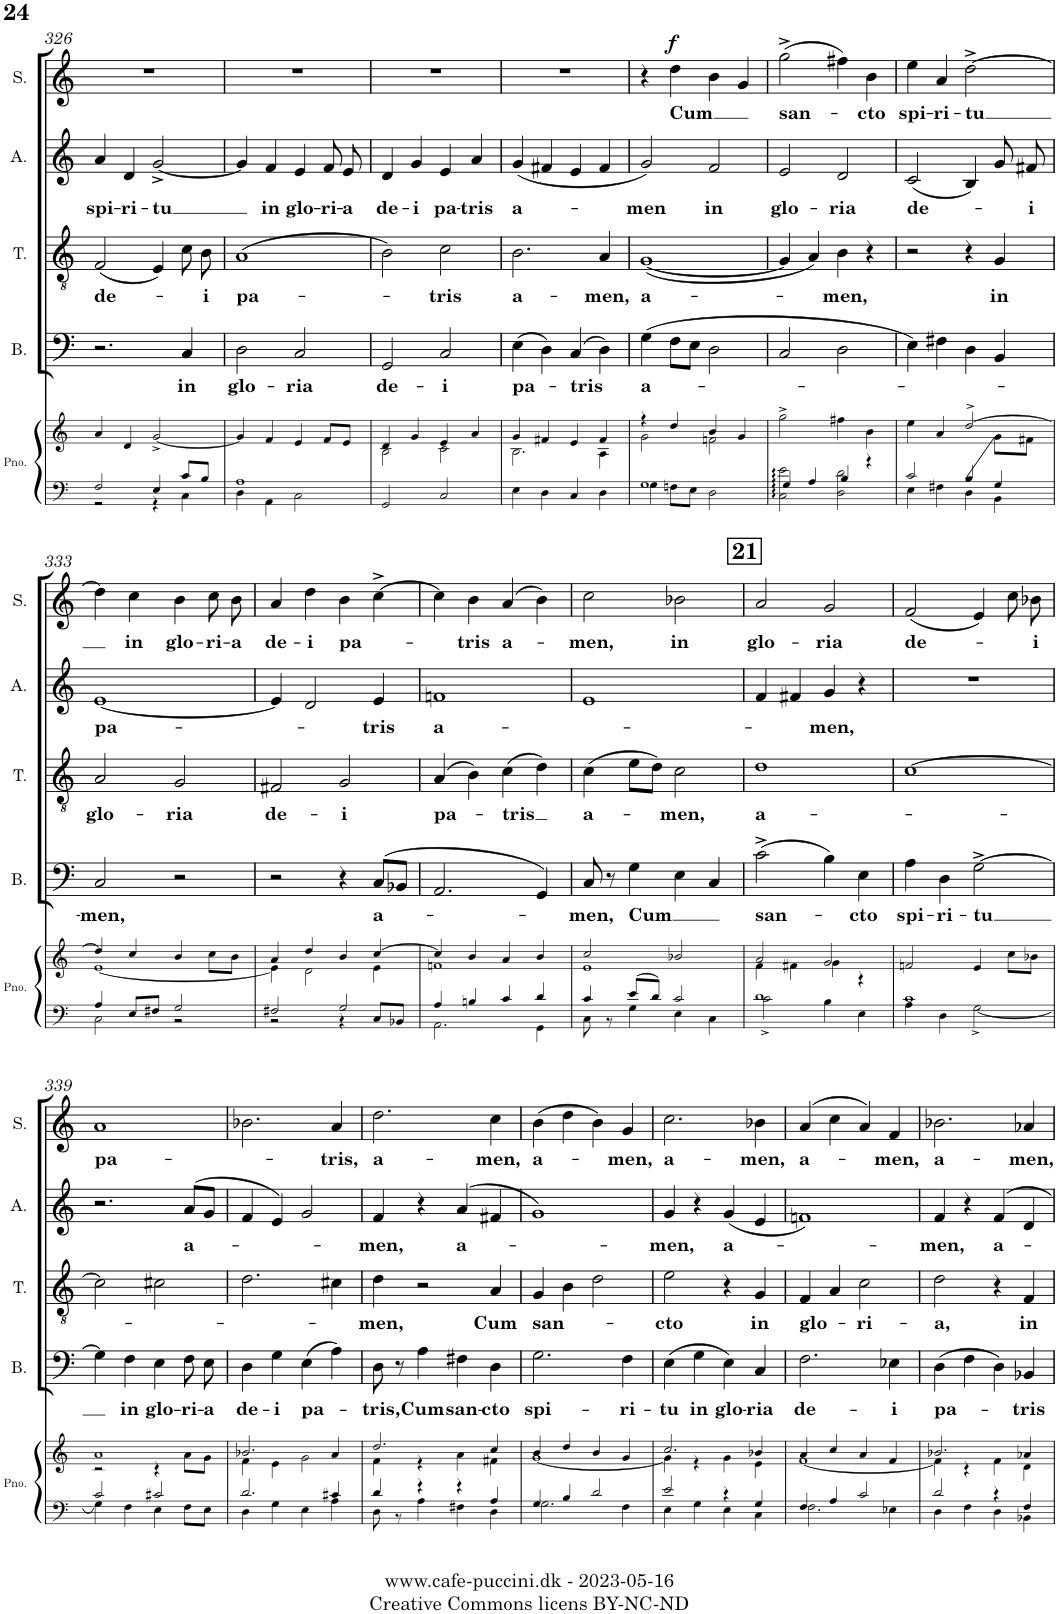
**kern	**kern	**kern	**text	**kern	**text	**kern	**text	**kern	**text	**dynam
*part5	*part5	*part4	*part4	*part3	*part3	*part2	*part2	*part1	*part1	*part1
*staff6	*staff5	*staff4	*staff4	*staff3	*staff3	*staff2	*staff2	*staff1	*staff1	*staff1
*I"Piano	*	*I"Bass	*	*I"Tenor	*	*I"Alto	*	*I"Soprano	*	*
*I'Pno.	*	*I'B.	*	*I'T.	*	*I'A.	*	*I'S.	*	*
!!LO:PB:g=z
*clefF4	*clefG2	*clefF4	*	*clefGv2	*	*clefG2	*	*clefG2	*	*
*k[]	*k[]	*k[]	*	*k[]	*	*k[]	*	*k[]	*	*
*M2/2	*M2/2	*M2/2	*	*M2/2	*	*M2/2	*	*M2/2	*	*
*met(c|)	*met(c|)	*met(c|)	*	*met(c|)	*	*met(c|)	*	*met(c|)	*	*
=326	=326	=326	=326	=326	=326	=326	=326	=326	=326	=326
*^	*	*	*	*	*	*	*	*	*	*
!	!	!	!	!	!	!LO:LY:b	!	!LO:LY:b	!	!	!
2F/	2r	4a/	2.r	.	(2F/	de-	4a/	spi-	1r	.	.
!	!	!	!	!	!	!	!	!LO:LY:b	!	!	!
.	.	4d/	.	.	.	.	4d/	-ri-	.	.	.
!	!	!	!	!	!	!	!	!LO:LY:b	!	!	!
4E/	4r	[2g^/	.	.	4E/)	.	[2g^/	-tu	.	.	.
!	!	!	!	!LO:LY:b	!	!	!	!	!	!	!
8c/L	4C\	.	4C/	in	8c\	.	.	.	.	.	.
!	!	!	!	!	!	!LO:LY:b	!	!	!	!	!
8B/J	.	.	.	.	8B\	-i	.	.	.	.	.
=327	=327	=327	=327	=327	=327	=327	=327	=327	=327	=327	=327
!	!	!	!	!LO:LY:b	!	!LO:LY:b	!	!	!	!	!
1A	4D\	4g/]	2D\	glo-	(>1A	pa-	4g/]	.	1r	.	.
!	!	!	!	!	!	!	!	!LO:LY:b	!	!	!
.	4AA\	4f/	.	.	.	.	4f/	in	.	.	.
!	!	!	!	!LO:LY:b	!	!	!	!LO:LY:b	!	!	!
.	2C\	4e/	2C/	-ria	.	.	4e/	glo-	.	.	.
!	!	!	!	!	!	!	!	!LO:LY:b	!	!	!
.	.	8f/L	.	.	.	.	8f/	-ri-	.	.	.
!	!	!	!	!	!	!	!	!LO:LY:b	!	!	!
.	.	8e/J	.	.	.	.	8e/	-a	.	.	.
*v	*v	*	*	*	*	*	*	*	*	*	*
=328	=328	=328	=328	=328	=328	=328	=328	=328	=328	=328
*	*^	*	*	*	*	*	*	*	*	*
!	!	!	!	!LO:LY:b	!	!	!	!LO:LY:b	!	!	!
2GG/	4d/	2B\	2GG/	de-	2B\)	.	4d/	de-	1r	.	.
!	!	!	!	!	!	!	!	!LO:LY:b	!	!	!
.	4g/	.	.	.	.	.	4g/	-i	.	.	.
!	!	!	!	!LO:LY:b	!	!LO:LY:b	!	!LO:LY:b	!	!	!
2C/	4e/	2c\	2C/	-i	2c\	-tris	4e/	pa-	.	.	.
!	!	!	!	!	!	!	!	!LO:LY:b	!	!	!
.	4a/	.	.	.	.	.	4a/	-tris	.	.	.
=329	=329	=329	=329	=329	=329	=329	=329	=329	=329	=329	=329
!	!	!	!	!LO:LY:b	!	!LO:LY:b	!	!LO:LY:b	!	!	!
4E\	4g/	2.B\	(4E\	pa-	2.B\	a-	(4g/	a-	1r	.	.
4D\	4f#X/	.	4D\)	.	.	.	4f#X/	.	.	.	.
!	!	!	!	!LO:LY:b	!	!	!	!	!	!	!
4C/	4e/	.	(4C/	-tris	.	.	4e/	.	.	.	.
!	!	!	!	!	!	!LO:LY:b	!	!	!	!	!
4D\	4f#/	4A\	4D\)	.	4A/	-men,	4f#/	.	.	.	.
=330	=330	=330	=330	=330	=330	=330	=330	=330	=330	=330	=330
*^	*	*	*	*	*	*	*	*	*	*	*
!	!	!	!	!	!LO:LY:b	!	!LO:LY:b	!	!LO:LY:b	!	!	!
1G	4G\	4r	2g\	(4G\	a-	([1G	a-	2g/)	-men	4r	.	.
!	!	!	!	!	!	!	!	!	!	!	!LO:LY:b	!LO:DY:a
.	8Fn\L	4dd/	.	8F\L	.	.	.	.	.	4dd\	Cum	f
.	8E\J	.	.	8E\J	.	.	.	.	.	.	.	.
!	!	!	!	!	!	!	!	!	!LO:LY:b	!	!	!
.	2D\	4b/	2fn\	2D\	.	.	.	2f/	in	4b\	.	.
.	.	4g/	.	.	.	.	.	.	.	4g/	.	.
*	*	*v	*v	*	*	*	*	*	*	*	*	*
=331	=331	=331	=331	=331	=331	=331	=331	=331	=331	=331	=331
!	!	!	!	!	!	!	!	!LO:LY:b	!	!LO:LY:b	!
4G/	2C\ 2e\	2gg^\	2C/	.	4G/]	.	2e/	glo-	(2gg^\	san-	.
4A/	.	.	.	.	4A/)	.	.	.	.	.	.
!	!	!	!	!	!	!LO:LY:b	!	!LO:LY:b	!	!	!
4B/	2D\ 2d\	4ff#X\	2D\	.	4B\	-men,	2d/	-ria	4ff#X\)	.	.
!	!	!	!	!	!	!	!	!	!	!LO:LY:b	!
4r	.	4b\	.	.	4r	.	.	.	4b\	-cto	.
=332	=332	=332	=332	=332	=332	=332	=332	=332	=332	=332	=332
*	*	*^	*	*	*	*	*	*	*	*	*
!	!	!	!	!	!	!	!	!	!LO:LY:b	!	!LO:LY:b	!
2c/	4E\	4ee\	2.ryy	4E\)	.	2r	.	(2c/	de-	4ee\	spi-	.
!	!	!	!	!	!	!	!	!	!	!	!LO:LY:b	!
.	4F#X\	4a/	.	4F#X\	.	.	.	.	.	4a/	-ri-	.
!	!	!	!	!	!	!	!	!	!	!	!LO:LY:b	!
4B/	4D\	[2dd^/	.	4D\	.	4r	.	4B/)	.	[2dd^\	-tu	.
!	!	!	!	!	!	!	!LO:LY:b	!	!	!	!	!
4G/	4BB\	.	8g\L	4BB/	.	4G/	in	8g/	.	.	.	.
!	!	!	!	!	!	!	!	!	!LO:LY:b	!	!	!
.	.	.	8f#X\J	.	.	.	.	8f#X/	-i	.	.	.
!!LO:LB:g=z
=333	=333	=333	=333	=333	=333	=333	=333	=333	=333	=333	=333	=333
!	!	!	!	!	!LO:LY:b	!	!LO:LY:b	!	!LO:LY:b	!	!	!
4A/	2C\	4dd/]	[1e	2C/	-men,	2A/	glo-	[1e	pa-	4dd\]	.	.
!	!	!	!	!	!	!	!	!	!	!	!LO:LY:b	!
8E/L	.	4cc/	.	.	.	.	.	.	.	4cc\	in	.
8F#X/J	.	.	.	.	.	.	.	.	.	.	.	.
!	!	!	!	!	!	!	!LO:LY:b	!	!	!	!LO:LY:b	!
2G/	2r	4b/	.	2r	.	2G/	-ria	.	.	4b\	glo-	.
!	!	!	!	!	!	!	!	!	!	!	!LO:LY:b	!
.	.	8cc\L	.	.	.	.	.	.	.	8cc\L	-ri-	.
!	!	!	!	!	!	!	!	!	!	!	!LO:LY:b	!
.	.	8b\J	.	.	.	.	.	.	.	8b\J	-a	.
=334	=334	=334	=334	=334	=334	=334	=334	=334	=334	=334	=334	=334
!	!	!	!	!	!	!	!LO:LY:b	!	!	!	!LO:LY:b	!
2F#X/	2r	4a/	4e\]	2r	.	2F#X/	de-	4e/]	.	4a/	de-	.
!	!	!	!	!	!	!	!	!	!	!	!LO:LY:b	!
.	.	4dd/	2d\	.	.	.	.	2d/	.	4dd\	-i	.
!	!	!	!	!	!	!	!LO:LY:b	!	!	!	!LO:LY:b	!
2G/	4r	4b/	.	4r	.	2G/	-i	.	.	4b\	pa-	.
!	!	!	!	!	!LO:LY:b	!	!	!	!LO:LY:b	!	!	!
.	8C/L	[4cc/	4e\	(>8C/L	a-	.	.	4e/	-tris	[4cc^\	.	.
.	8BB-X/J	.	.	8BB-X/J	.	.	.	.	.	.	.	.
=335	=335	=335	=335	=335	=335	=335	=335	=335	=335	=335	=335	=335
!	!	!	!	!	!	!	!LO:LY:b	!	!LO:LY:b	!	!	!
4A/	2.AA\	4cc/]	1fn	2.AA/	.	(4A/	pa-	1fn	a-	4cc\]	.	.
!	!	!	!	!	!	!	!	!	!	!	!LO:LY:b	!
4Bn/	.	4b/	.	.	.	4B\)	.	.	.	4b\	-tris	.
!	!	!	!	!	!	!	!LO:LY:b	!	!	!	!LO:LY:b	!
4c/	.	4a/	.	.	.	(4c\	-tris	.	.	(4a/	a-	.
4d/	4GG\	4b/	.	4GG/)	.	4d\)	.	.	.	4b\)	.	.
=336	=336	=336	=336	=336	=336	=336	=336	=336	=336	=336	=336	=336
!	!	!	!	!	!LO:LY:b	!	!LO:LY:b	!	!	!	!LO:LY:b	!
4c/	8C\	2cc/	1e	8C/	-men,	(4c\	a-	1e	.	2cc\	-men,	.
.	8r	.	.	8r	.	.	.	.	.	.	.	.
!	!	!	!	!	!LO:LY:b	!	!	!	!	!	!	!
8e/L	4G\	.	.	4G\	Cum	8e\L	.	.	.	.	.	.
8d/J	.	.	.	.	.	8d\J)	.	.	.	.	.	.
!	!	!	!	!	!	!	!LO:LY:b	!	!	!	!LO:LY:b	!
2c/	4E\	2b-X/	.	4E\	.	2c\	-men,	.	.	2b-X\	in	.
.	4C\	.	.	4C/	.	.	.	.	.	.	.	.
=337	=337	=337	=337	=337	=337	=337	=337	=337	=337	=337	=337	=337
!	!	!	!	!	!LO:LY:b	!	!LO:LY:b	!	!	!	!LO:LY:b	!
1d	2c^\	2a/	4f\	(2c^\	san-	1d	a-	4f/	.	2a/	glo-	.
.	.	.	4f#X\	.	.	.	.	4f#X/	.	.	.	.
!	!	!	!	!	!	!	!	!	!LO:LY:b	!	!LO:LY:b	!
.	4B\	2g/	4g\	4B\)	.	.	.	4g/	-men,	2g/	-ria	.
!	!	!	!	!	!LO:LY:b	!	!	!	!	!	!	!
.	4E\	.	4r	4E\	-cto	.	.	4r	.	.	.	.
=338	=338	=338	=338	=338	=338	=338	=338	=338	=338	=338	=338	=338
!	!	!	!	!	!LO:LY:b	!	!	!	!	!	!LO:LY:b	!
*	*	*v	*v	*	*	*	*	*	*	*	*	*
1c	4A\	2fn/	4A\	spi-	[1c	.	1r	.	(2f/	de-	.
!	!	!	!	!LO:LY:b	!	!	!	!	!	!	!
.	4D\	.	4D\	-ri-	.	.	.	.	.	.	.
!	!	!	!	!LO:LY:b	!	!	!	!	!	!	!
.	[2G^\	4e/	[2G^\	-tu	.	.	.	.	4e/)	.	.
.	.	8cc\L	.	.	.	.	.	.	8cc\L	.	.
!	!	!	!	!	!	!	!	!	!	!LO:LY:b	!
.	.	8b-X\J	.	.	.	.	.	.	8b-X\J	-i	.
!!LO:LB:g=z
=339	=339	=339	=339	=339	=339	=339	=339	=339	=339	=339	=339
*	*	*^	*	*	*	*	*	*	*	*	*
!	!	!	!	!	!	!	!	!	!	!	!LO:LY:b	!
2c/	4G\]	1a	2r	4G\]	.	2c\]	.	2.r	.	1a	pa-	.
!	!	!	!	!	!LO:LY:b	!	!	!	!	!	!	!
.	4F\	.	.	4F\	in	.	.	.	.	.	.	.
!	!	!	!	!	!LO:LY:b	!	!	!	!	!	!	!
2c#X/	4E\	.	4r	4E\	glo-	2c#X\	.	.	.	.	.	.
!	!	!	!	!	!LO:LY:b	!	!	!	!LO:LY:b	!	!	!
.	8F\L	.	8a\L	8F\	-ri-	.	.	(>8a/L	a-	.	.	.
!	!	!	!	!	!LO:LY:b	!	!	!	!	!	!	!
.	8E\J	.	8g\J	8E\	-a	.	.	8g/J	.	.	.	.
=340	=340	=340	=340	=340	=340	=340	=340	=340	=340	=340	=340	=340
!	!	!	!	!	!LO:LY:b	!	!	!	!	!	!	!
2.d/	4D\	2.b-X/	4f\	4D\	de-	2.d\	.	4f/	.	2.b-X\	.	.
!	!	!	!	!	!LO:LY:b	!	!	!	!	!	!	!
.	4G\	.	4e\	4G\	-i	.	.	4e/)	.	.	.	.
!	!	!	!	!	!LO:LY:b	!	!	!	!	!	!	!
.	4E\	.	2g\	(4E\	pa-	.	.	2g/	.	.	.	.
!	!	!	!	!	!	!	!	!	!	!	!LO:LY:b	!
4c#X/	4A\	4a/	.	4A\)	.	4c#X\	.	.	.	4a/	-tris,	.
=341	=341	=341	=341	=341	=341	=341	=341	=341	=341	=341	=341	=341
!	!	!	!	!	!LO:LY:b	!	!LO:LY:b	!	!LO:LY:b	!	!LO:LY:b	!
4d/	8D\	2.dd/	4f\	8D\	-tris,	4d\	-men,	4f/	-men,	2.dd\	a-	.
.	8r	.	.	8r	.	.	.	.	.	.	.	.
!	!	!	!	!	!LO:LY:b	!	!	!	!	!	!	!
4r	4A\	.	4r	4A\	Cum	2r	.	4r	.	.	.	.
!	!	!	!	!	!LO:LY:b	!	!	!	!LO:LY:b	!	!	!
4r	4F#X\	.	4a\	4F#X\	san-	.	.	(>4a/	a-	.	.	.
!	!	!	!	!	!LO:LY:b	!	!LO:LY:b	!	!	!	!LO:LY:b	!
4A/	4D\	4cc/	4f#X\	4D\	-cto	4A/	Cum	4f#X/	.	4cc\	-men,	.
=342	=342	=342	=342	=342	=342	=342	=342	=342	=342	=342	=342	=342
!	!	!	!	!	!LO:LY:b	!	!LO:LY:b	!	!	!	!LO:LY:b	!
4G/	2.G\	4b/	[1g	2.G\	spi-	4G/	san-	1g)	.	(4b\	a-	.
4B/	.	4dd/	.	.	.	4B\	.	.	.	4dd\	.	.
2d/	.	4b/	.	.	.	2d\	.	.	.	4b\)	.	.
!	!	!	!	!	!LO:LY:b	!	!	!	!	!	!LO:LY:b	!
.	4F\	4g/	.	4F\	-ri-	.	.	.	.	4g/	-men,	.
=343	=343	=343	=343	=343	=343	=343	=343	=343	=343	=343	=343	=343
!	!	!	!	!	!LO:LY:b	!	!LO:LY:b	!	!LO:LY:b	!	!LO:LY:b	!
2e/	4E\	2.cc/	4g\]	(4E\	-tu	2e\	-cto	4g/	-men,	2.cc\	a-	.
!	!	!	!	!	!LO:LY:b	!	!	!	!	!	!	!
.	4G\	.	4r	4G\	in	.	.	4r	.	.	.	.
!	!	!	!	!	!LO:LY:b	!	!	!	!LO:LY:b	!	!	!
4r	4E\	.	4g\	4E\)	glo-	4r	.	(4g/	a-	.	.	.
!	!	!	!	!	!LO:LY:b	!	!LO:LY:b	!	!	!	!LO:LY:b	!
4G/	4C\	4b-X/	4e\	4C/	-ria	4G/	in	4e/	.	4b-X\	men,	.
=344	=344	=344	=344	=344	=344	=344	=344	=344	=344	=344	=344	=344
!	!	!	!	!	!LO:LY:b	!	!LO:LY:b	!	!	!	!LO:LY:b	!
4F/	2.F\	4a/	[1f	2.F\	de-	4F/	glo-	1fn)	.	(4a/	a-	.
4A/	.	4cc/	.	.	.	4A/	.	.	.	4cc\	.	.
!	!	!	!	!	!	!	!LO:LY:b	!	!	!	!	!
2c/	.	4a/	.	.	.	2c\	-ri-	.	.	4a/)	.	.
!	!	!	!	!	!LO:LY:b	!	!	!	!	!	!LO:LY:b	!
.	4E-X\	4f/	.	4E-X\	-i	.	.	.	.	4f/	-men,	.
=345	=345	=345	=345	=345	=345	=345	=345	=345	=345	=345	=345	=345
!	!	!	!	!	!LO:LY:b	!	!LO:LY:b	!	!LO:LY:b	!	!LO:LY:b	!
2d/	4D\	2.b-X/	4f\]	(4D\	pa-	2d\	-a,	4f/	-men,	2.b-X\	a-	.
.	4F\	.	4r	4F\	.	.	.	4r	.	.	.	.
!	!	!	!	!	!	!	!	!	!LO:LY:b	!	!	!
4r	4D\	.	4f\	4D\)	.	4r	.	4f/	a-	.	.	.
!	!	!	!	!	!LO:LY:b	!	!LO:LY:b	!	!	!	!LO:LY:b	!
4F/	4BB-X\	4a-X/	4d\	4BB-X/	-tris	4F/	in	4d/	.	4a-X/	-men,	.
*v	*v	*	*	*	*	*	*	*	*	*	*	*
*	*v	*v	*	*	*	*	*	*	*	*	*
=	=	=	=	=	=	=	=	=	=	=
*-	*-	*-	*-	*-	*-	*-	*-	*-	*-	*-
